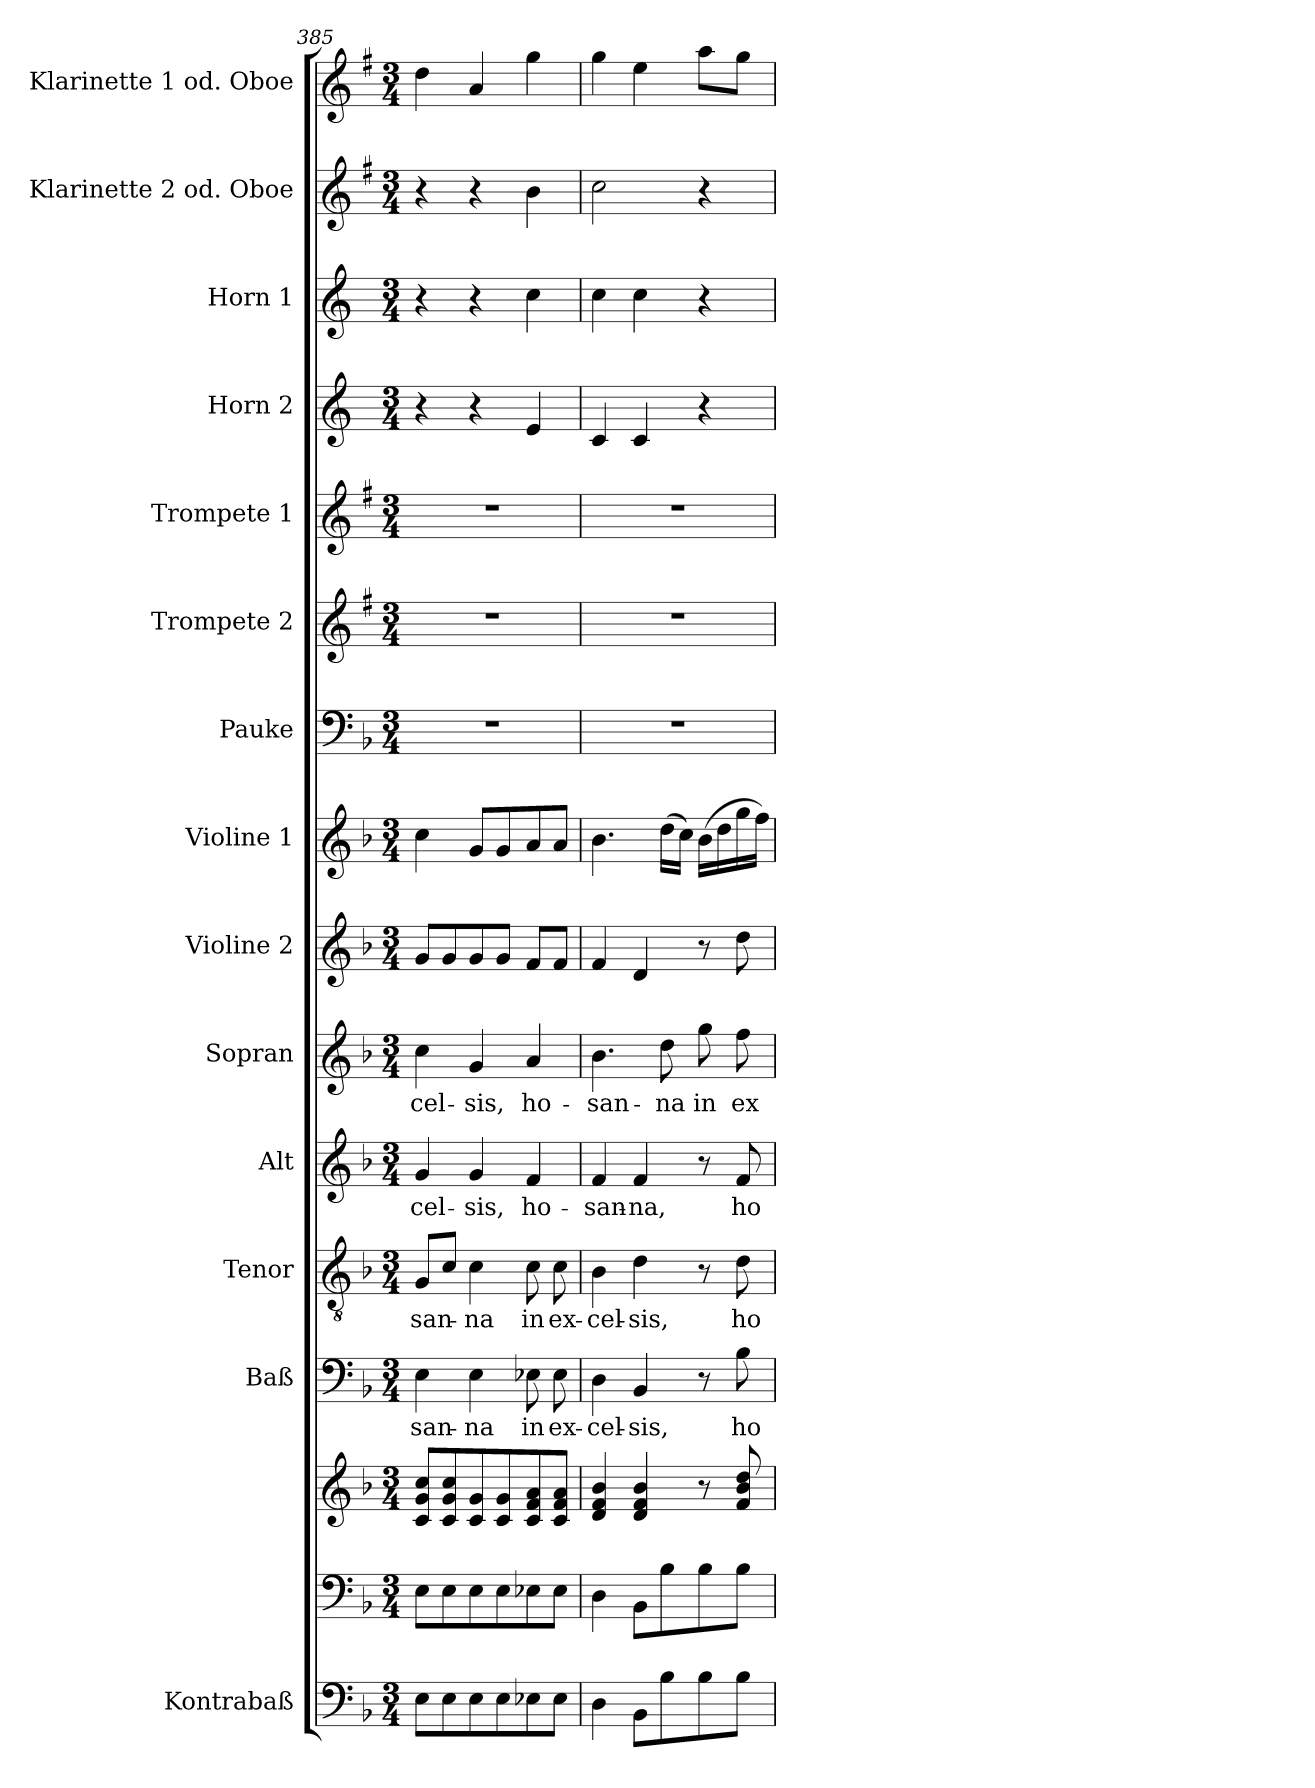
**kern	**kern	**kern	**kern	**text	**kern	**text	**kern	**text	**kern	**text	**kern	**kern	**kern	**kern	**kern	**kern	**kern	**kern	**kern
*part15	*part14	*part14	*part13	*part13	*part12	*part12	*part11	*part11	*part10	*part10	*part9	*part8	*part7	*part6	*part5	*part4	*part3	*part2	*part1
*staff16	*staff15	*staff14	*staff13	*staff13	*staff12	*staff12	*staff11	*staff11	*staff10	*staff10	*staff9	*staff8	*staff7	*staff6	*staff5	*staff4	*staff3	*staff2	*staff1
*I"Kontrabaß	*	*	*I"Baß	*	*I"Tenor	*	*I"Alt	*	*I"Sopran	*	*I"Violine 2	*I"Violine 1	*I"Pauke	*I"Trompete 2	*I"Trompete 1	*I"Horn 2	*I"Horn 1	*I"Klarinette 2 od. Oboe	*I"Klarinette 1 od. Oboe
*	*	*	*	*	*	*	*	*	*	*	*	*	*	*I'Tpt	*I'Tpt	*I'Hn	*I'Hn	*	*
!!LO:PB:g=z
*clefF4	*clefF4	*clefG2	*clefF4	*	*clefGv2	*	*clefG2	*	*clefG2	*	*clefG2	*clefG2	*clefF4	*clefG2	*clefG2	*clefG2	*clefG2	*clefG2	*clefG2
*ITrd7c12	*	*	*	*	*	*	*	*	*	*	*	*	*	*ITrd1c2	*ITrd1c2	*ITrd4c7	*ITrd4c7	*ITrd1c2	*ITrd1c2
*k[b-]	*k[b-]	*k[b-]	*k[b-]	*	*k[b-]	*	*k[b-]	*	*k[b-]	*	*k[b-]	*k[b-]	*k[b-]	*k[b-]	*k[b-]	*k[b-]	*k[b-]	*k[b-]	*k[b-]
*F:	*F:	*F:	*F:	*	*F:	*	*F:	*	*F:	*	*F:	*F:	*F:	*F:	*F:	*F:	*F:	*F:	*F:
*M3/4	*M3/4	*M3/4	*M3/4	*	*M3/4	*	*M3/4	*	*M3/4	*	*M3/4	*M3/4	*M3/4	*M3/4	*M3/4	*M3/4	*M3/4	*M3/4	*M3/4
=385	=385	=385	=385	=385	=385	=385	=385	=385	=385	=385	=385	=385	=385	=385	=385	=385	=385	=385	=385
!	!	!	!	!LO:LY:b	!	!LO:LY:b	!	!LO:LY:b	!	!LO:LY:b	!	!	!	!	!	!	!	!	!
8EE\L	8E\L	8c/ 8g/ 8cc/L	4E\	-san-	8G/L	-san-	4g/	-cel-	4cc\	-cel-	8g/L	4cc\	2.r	2.r	2.r	4r	4r	4r	4cc\
8EE\	8E\	8c/ 8g/ 8cc/	.	.	8c/J	.	.	.	.	.	8g/	.	.	.	.	.	.	.	.
!	!	!	!	!LO:LY:b	!	!LO:LY:b	!	!LO:LY:b	!	!LO:LY:b	!	!	!	!	!	!	!	!	!
8EE\	8E\	8c/ 8g/	4E\	-na	4c\	-na	4g/	-sis,	4g/	-sis,	8g/	8g/L	.	.	.	4r	4r	4r	4g/
8EE\	8E\	8c/ 8g/	.	.	.	.	.	.	.	.	8g/J	8g/	.	.	.	.	.	.	.
!	!	!	!	!LO:LY:b	!	!LO:LY:b	!	!LO:LY:b	!	!LO:LY:b	!	!	!	!	!	!	!	!	!
8EE-X\	8E-X\	8c/ 8f/ 8a/	8E-X\	in	8c\	in	4f/	ho-	4a/	ho-	8f/L	8a/	.	.	.	4A/	4f\	4a\	4ff\
!	!	!	!	!LO:LY:b	!	!LO:LY:b	!	!	!	!	!	!	!	!	!	!	!	!	!
8EE-\J	8E-\J	8c/ 8f/ 8a/J	8E-\	ex-	8c\	ex-	.	.	.	.	8f/J	8a/J	.	.	.	.	.	.	.
=386	=386	=386	=386	=386	=386	=386	=386	=386	=386	=386	=386	=386	=386	=386	=386	=386	=386	=386	=386
!	!	!	!	!LO:LY:b	!	!LO:LY:b	!	!LO:LY:b	!	!LO:LY:b	!	!	!	!	!	!	!	!	!
4DD\	4D\	4d/ 4f/ 4b-/	4D\	-cel-	4B-\	-cel-	4f/	-san-	4.b-\	-san-	4f/	4.b-\	2.r	2.r	2.r	4F/	4f\	2b-\	4ff\
!	!	!	!	!LO:LY:b	!	!LO:LY:b	!	!LO:LY:b	!	!	!	!	!	!	!	!	!	!	!
8BBB-\L	8BB-\L	4d/ 4f/ 4b-/	4BB-/	-sis,	4d\	-sis,	4f/	-na,	.	.	4d/	.	.	.	.	4F/	4f\	.	4dd\
!	!	!	!	!	!	!	!	!	!	!LO:LY:b	!	!	!	!	!	!	!	!	!
8BB-\	8B-\	.	.	.	.	.	.	.	8dd\	-na	.	(>16dd\LL	.	.	.	.	.	.	.
.	.	.	.	.	.	.	.	.	.	.	.	16cc\JJ)	.	.	.	.	.	.	.
!	!	!	!	!	!	!	!	!	!	!LO:LY:b	!	!	!	!	!	!	!	!	!
8BB-\	8B-\	8r	8r	.	8r	.	8r	.	8gg\	in	8r	(>16b-\LL	.	.	.	4r	4r	4r	8gg\L
.	.	.	.	.	.	.	.	.	.	.	.	16dd\	.	.	.	.	.	.	.
!	!	!	!	!LO:LY:b	!	!LO:LY:b	!	!LO:LY:b	!	!LO:LY:b	!	!	!	!	!	!	!	!	!
8BB-\J	8B-\J	8f/ 8b-/ 8dd/	8B-\	ho-	8d\	ho-	8f/	ho-	8ff\	ex-	8dd\	16gg\	.	.	.	.	.	.	8ff\J
.	.	.	.	.	.	.	.	.	.	.	.	16ff\JJ)	.	.	.	.	.	.	.
=	=	=	=	=	=	=	=	=	=	=	=	=	=	=	=	=	=	=	=
*-	*-	*-	*-	*-	*-	*-	*-	*-	*-	*-	*-	*-	*-	*-	*-	*-	*-	*-	*-
